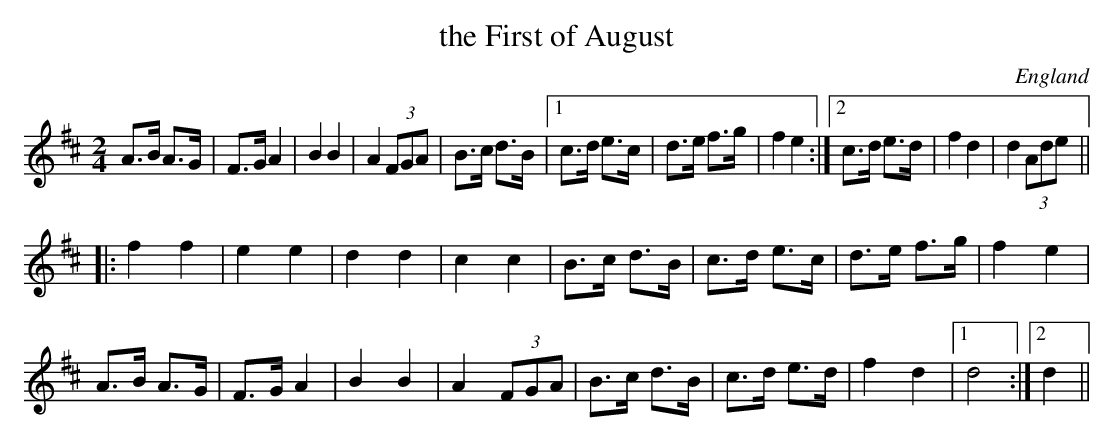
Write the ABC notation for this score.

X:1
T:the First of August
L:1/8
M:2/4
O:England
K:D major
A>B A>G|F>G A2|B2 B2|A2 (3FGA|B>c d>B \
|1 c>d e>c|d>e f>g|f2 e2 \
:|2 c>d e>d|f2 d2|d2 (3Ade||
|:f2 f2|e2 e2|d2 d2|c2 c2|\
B>c d>B|c>d e>c|d>e f>g|f2 e2|
A>B A>G|F>G A2|B2 B2|A2 (3FGA|\
B>c d>B|c>d e>d|f2 d2|1 d4 :|2 d2||
